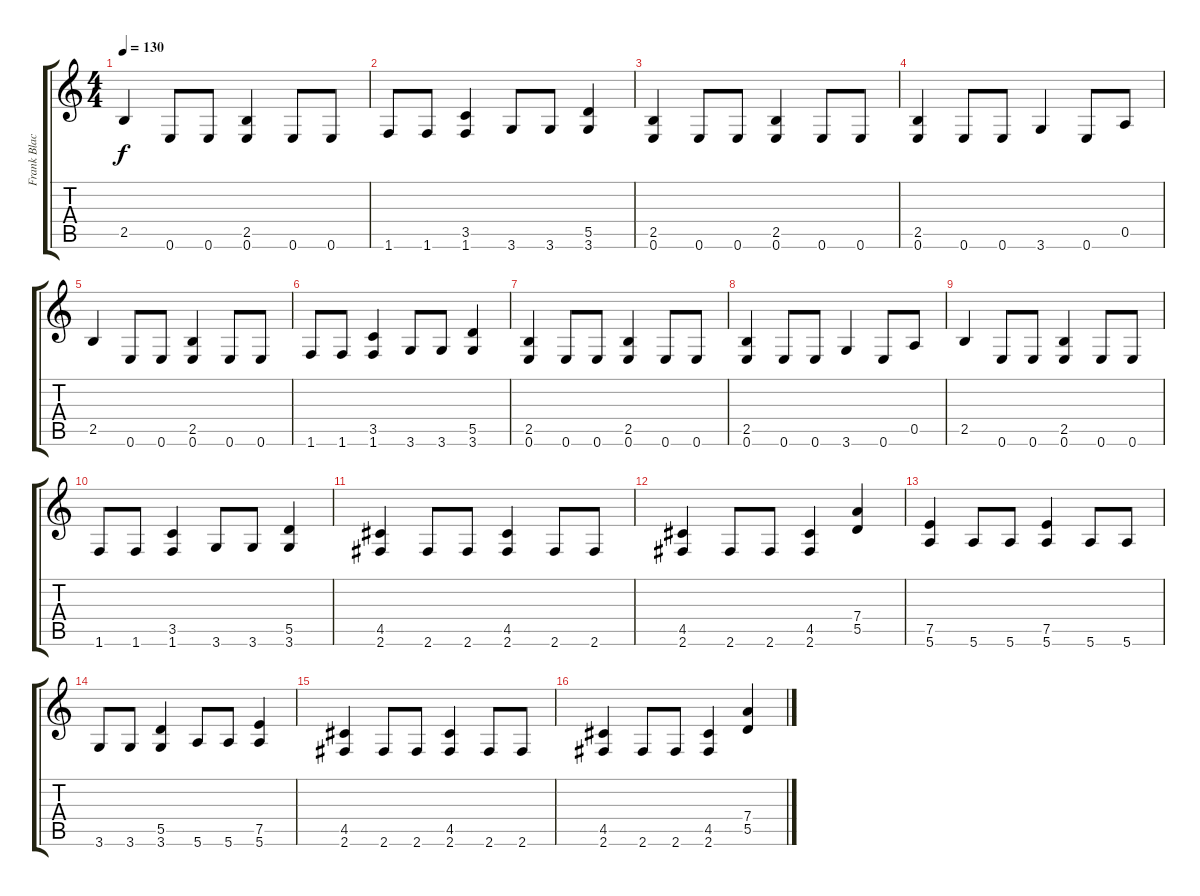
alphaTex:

\track ("Frank Blackfire" "Frank Blac") {instrument distortionguitar}
\staff {score tabs}
\tuning (E4 B3 G3 D3 A2 E2) {hide}
\ts (4 4)
\tempo 130
\clef g2
\ks c
2.5.4{dy f} 0.6.8 0.6.8 (2.5 0.6).4 0.6.8 0.6.8 |
1.6.8 1.6.8 (3.5 1.6).4 3.6.8 3.6.8 (5.5 3.6).4 |
(2.5 0.6).4 0.6.8 0.6.8 (2.5 0.6).4 0.6.8 0.6.8 |
(2.5 0.6).4 0.6.8 0.6.8 3.6.4 0.6.8 0.5.8 |
2.5.4 0.6.8 0.6.8 (2.5 0.6).4 0.6.8 0.6.8 |
1.6.8 1.6.8 (3.5 1.6).4 3.6.8 3.6.8 (5.5 3.6).4 |
(2.5 0.6).4 0.6.8 0.6.8 (2.5 0.6).4 0.6.8 0.6.8 |
(2.5 0.6).4 0.6.8 0.6.8 3.6.4 0.6.8 0.5.8 |
2.5.4 0.6.8 0.6.8 (2.5 0.6).4 0.6.8 0.6.8 |
1.6.8 1.6.8 (3.5 1.6).4 3.6.8 3.6.8 (5.5 3.6).4 |
(4.5 2.6).4 2.6.8 2.6.8 (4.5 2.6).4 2.6.8 2.6.8 |
(4.5 2.6).4 2.6.8 2.6.8 (4.5 2.6).4 (7.4 5.5).4 |
(7.5 5.6).4 5.6.8 5.6.8 (7.5 5.6).4 5.6.8 5.6.8 |
3.6.8 3.6.8 (5.5 3.6).4 5.6.8 5.6.8 (7.5 5.6).4 |
(4.5 2.6).4 2.6.8 2.6.8 (4.5 2.6).4 2.6.8 2.6.8 |
(4.5 2.6).4 2.6.8 2.6.8 (4.5 2.6).4 (7.4 5.5).4
